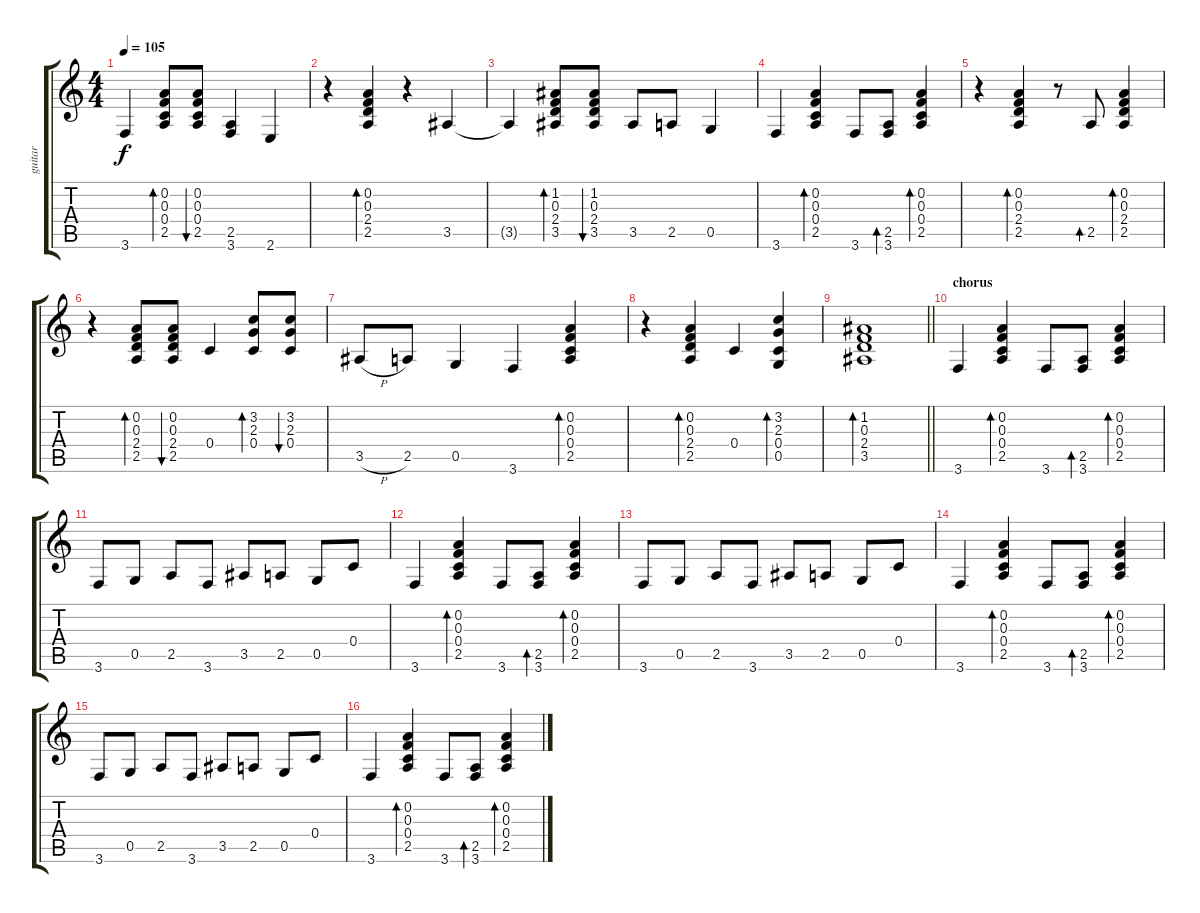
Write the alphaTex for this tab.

\track ("guitar" "guitar") {instrument acousticguitarsteel}
\staff {score tabs}
\tuning (D4 A3 F3 C3 G2 D2) {hide}
\ts (4 4)
\tempo 105
\clef g2
\ks c
3.6.4{dy f} (0.2 0.3 0.4 2.5).8{bd 120} (0.2 0.3 0.4 2.5).8{bu 120} (2.5 3.6).4 2.6.4 |
r.4 (0.2 0.3 2.4 2.5).4{bd 120} r.4 3.5.4 |
3.5{t}.4 (1.2 0.3 2.4 3.5).8{bd 120} (1.2 0.3 2.4 3.5).8{bu 120} 3.5.8 2.5.8 0.5.4 |
3.6.4 (0.2 0.3 0.4 2.5).4{bd 120} 3.6.8 (2.5 3.6).8{bd 120} (0.2 0.3 0.4 2.5).4{bd 120} |
r.4 (0.2 0.3 2.4 2.5).4{bd 120} r.8 2.5.8{bd 120} (0.2 0.3 2.4 2.5).4{bd 120} |
r.4 (0.2 0.3 2.4 2.5).8{bd 120} (0.2 0.3 2.4 2.5).8{bu 120} 0.4.4 (3.2 2.3 0.4).8{bd 120} (3.2 2.3 0.4).8{bu 120} |
3.5{h}.8 2.5.8 0.5.4 3.6.4 (0.2 0.3 0.4 2.5).4{bd 120} |
r.4 (0.2 0.3 2.4 2.5).4{bd 120} 0.4.4 (3.2 2.3 0.4 0.5).4{bd 120} |
\barLineRight lightlight
(1.2 0.3 2.4 3.5).1{bd 120} |
\section ("" "chorus")
3.6.4 (0.2 0.3 0.4 2.5).4{bd 120} 3.6.8 (2.5 3.6).8{bd 120} (0.2 0.3 0.4 2.5).4{bd 120} |
3.6.8 0.5.8 2.5.8 3.6.8 3.5.8 2.5.8 0.5.8 0.4.8 |
3.6.4 (0.2 0.3 0.4 2.5).4{bd 120} 3.6.8 (2.5 3.6).8{bd 120} (0.2 0.3 0.4 2.5).4{bd 120} |
3.6.8 0.5.8 2.5.8 3.6.8 3.5.8 2.5.8 0.5.8 0.4.8 |
3.6.4 (0.2 0.3 0.4 2.5).4{bd 120} 3.6.8 (2.5 3.6).8{bd 120} (0.2 0.3 0.4 2.5).4{bd 120} |
3.6.8 0.5.8 2.5.8 3.6.8 3.5.8 2.5.8 0.5.8 0.4.8 |
3.6.4 (0.2 0.3 0.4 2.5).4{bd 120} 3.6.8 (2.5 3.6).8{bd 120} (0.2 0.3 0.4 2.5).4{bd 120}
